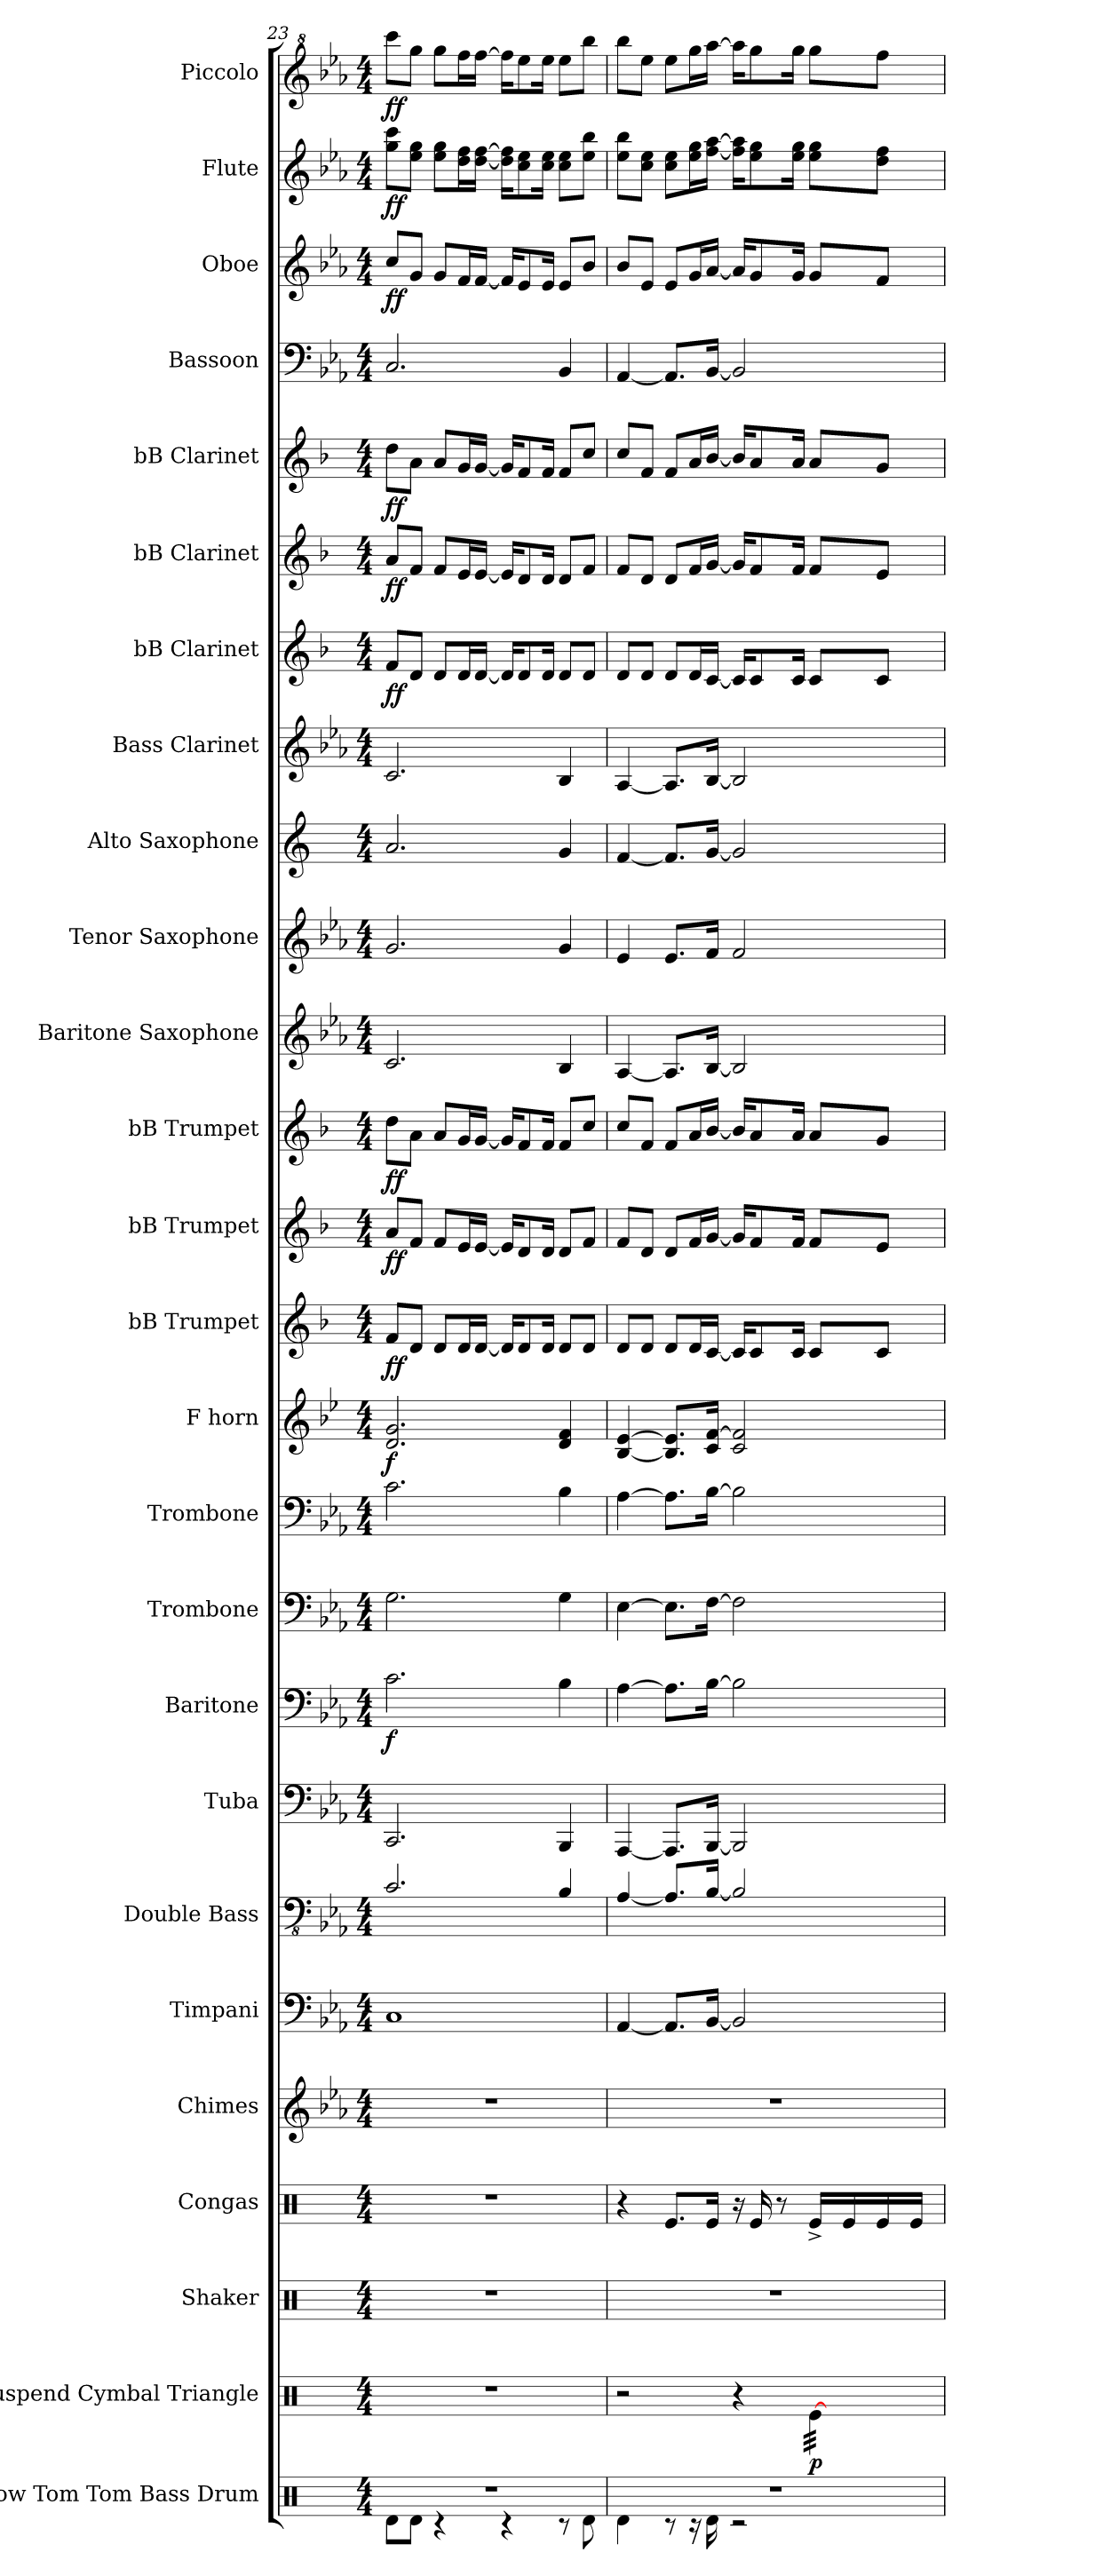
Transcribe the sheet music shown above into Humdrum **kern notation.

**kern	**kern	**dynam	**kern	**kern	**kern	**kern	**kern	**kern	**kern	**dynam	**kern	**kern	**kern	**dynam	**kern	**dynam	**kern	**dynam	**kern	**dynam	**kern	**kern	**kern	**kern	**kern	**dynam	**kern	**dynam	**kern	**dynam	**kern	**kern	**dynam	**kern	**dynam	**kern	**dynam
*part26	*part25	*part25	*part24	*part23	*part22	*part21	*part20	*part19	*part18	*part18	*part17	*part16	*part15	*part15	*part14	*part14	*part13	*part13	*part12	*part12	*part11	*part10	*part9	*part8	*part7	*part7	*part6	*part6	*part5	*part5	*part4	*part3	*part3	*part2	*part2	*part1	*part1
*staff26	*staff25	*staff25	*staff24	*staff23	*staff22	*staff21	*staff20	*staff19	*staff18	*staff18	*staff17	*staff16	*staff15	*staff15	*staff14	*staff14	*staff13	*staff13	*staff12	*staff12	*staff11	*staff10	*staff9	*staff8	*staff7	*staff7	*staff6	*staff6	*staff5	*staff5	*staff4	*staff3	*staff3	*staff2	*staff2	*staff1	*staff1
*I"Low Tom Tom Bass Drum	*I"Suspend Cymbal Triangle	*	*I"Shaker	*I"Congas	*I"Chimes	*I"Timpani	*I"Double Bass	*I"Tuba	*I"Baritone	*	*I"Trombone	*I"Trombone	*I"F horn	*	*I"bB Trumpet	*	*I"bB Trumpet	*	*I"bB Trumpet	*	*I"Baritone Saxophone	*I"Tenor Saxophone	*I"Alto Saxophone	*I"Bass Clarinet	*I"bB Clarinet	*	*I"bB Clarinet	*	*I"bB Clarinet	*	*I"Bassoon	*I"Oboe	*	*I"Flute	*	*I"Piccolo	*
*I'L.T B.D	*I'Sus.C Tri.	*	*I'Sh.	*I'Co.	*I'Chm.	*I'Timp.	*I'Db.	*I'Tba.	*I'Bar.	*	*I'Trb.	*I'Trb.	*I'F Hn.	*	*I'B♭ Tpt.	*	*I'B♭ Tpt.	*	*I'B♭ Tpt.	*	*I'Bar. Sax.	*I'T. Sax.	*I'A. Sax.	*I'B. Cl.	*I'B♭ Cl.	*	*I'B♭ Cl.	*	*I'B♭ Cl.	*	*I'Bsn.	*I'Ob.	*	*I'Fl.	*	*I'Picc.	*
*clefX	*clefX	*	*clefX	*clefX	*clefG2	*clefF4	*clefFv4	*clefF4	*clefF4	*	*clefF4	*clefF4	*clefG2	*	*clefG2	*	*clefG2	*	*clefG2	*	*clefG2	*clefG2	*clefG2	*clefG2	*clefG2	*	*clefG2	*	*clefG2	*	*clefF4	*clefG2	*	*clefG2	*	*clefG^2	*
*	*	*	*	*	*	*	*ITrd7c12	*	*	*	*	*	*ITrd4c7	*	*ITrd1c2	*	*ITrd1c2	*	*ITrd1c2	*	*ITrd12c21	*ITrd8c14	*ITrd5c9	*ITrd8c14	*ITrd1c2	*	*ITrd1c2	*	*ITrd1c2	*	*	*	*	*	*	*	*
*k[]	*k[]	*	*k[]	*k[]	*k[b-e-a-]	*k[b-e-a-]	*k[b-e-a-]	*k[b-e-a-]	*k[b-e-a-]	*	*k[b-e-a-]	*k[b-e-a-]	*k[b-e-a-]	*	*k[b-e-a-]	*	*k[b-e-a-]	*	*k[b-e-a-]	*	*k[b-e-a-]	*k[b-e-a-]	*k[b-e-a-]	*k[b-e-a-]	*k[b-e-a-]	*	*k[b-e-a-]	*	*k[b-e-a-]	*	*k[b-e-a-]	*k[b-e-a-]	*	*k[b-e-a-]	*	*k[b-e-a-]	*
*M4/4	*M4/4	*	*M4/4	*M4/4	*M4/4	*M4/4	*M4/4	*M4/4	*M4/4	*	*M4/4	*M4/4	*M4/4	*	*M4/4	*	*M4/4	*	*M4/4	*	*M4/4	*M4/4	*M4/4	*M4/4	*M4/4	*	*M4/4	*	*M4/4	*	*M4/4	*M4/4	*	*M4/4	*	*M4/4	*
=23	=23	=23	=23	=23	=23	=23	=23	=23	=23	=23	=23	=23	=23	=23	=23	=23	=23	=23	=23	=23	=23	=23	=23	=23	=23	=23	=23	=23	=23	=23	=23	=23	=23	=23	=23	=23	=23
*^	*	*	*	*	*	*	*	*	*	*	*	*	*	*	*	*	*	*	*	*	*	*	*	*	*	*	*	*	*	*	*	*	*	*	*	*	*
!	!	!	!	!	!	!	!	!	!	!	!LO:DY:b	!	!	!	!LO:DY:b	!	!LO:DY:b	!	!LO:DY:b	!	!LO:DY:b	!	!	!	!	!	!LO:DY:b	!	!LO:DY:b	!	!LO:DY:b	!	!	!LO:DY:b	!	!LO:DY:b	!	!LO:DY:b
1r	8Rd\L	1r	.	1r	1r	1r	1C	2.CC/	2.CC/	2.c\	f	2.G\	2.c\	2.G/ 2.c/	f	8e-/L	ff	8g/L	ff	8cc\L	ff	2.C/	2.G/	2.c/	2.C/	8e-/L	ff	8g/L	ff	8cc\L	ff	2.C/	8cc/L	ff	8gg\ 8ccc\L	ff	8cccc\L	ff
.	8Rd\J	.	.	.	.	.	.	.	.	.	.	.	.	.	.	8c/J	.	8e-/J	.	8g\J	.	.	.	.	.	8c/J	.	8e-/J	.	8g\J	.	.	8g/J	.	8ee-\ 8gg\J	.	8ggg\J	.
.	4r	.	.	.	.	.	.	.	.	.	.	.	.	.	.	8c/L	.	8e-/L	.	8g/L	.	.	.	.	.	8c/L	.	8e-/L	.	8g/L	.	.	8g/L	.	8ee-\ 8gg\L	.	8ggg\L	.
.	.	.	.	.	.	.	.	.	.	.	.	.	.	.	.	16c/L	.	16d/L	.	16f/L	.	.	.	.	.	16c/L	.	16d/L	.	16f/L	.	.	16f/L	.	16dd\ 16ff\L	.	16fff\L	.
.	.	.	.	.	.	.	.	.	.	.	.	.	.	.	.	[16c/JJ	.	[16d/JJ	.	[16f/JJ	.	.	.	.	.	[16c/JJ	.	[16d/JJ	.	[16f/JJ	.	.	[16f/JJ	.	[16dd\ [16ff\JJ	.	[16fff\JJ	.
.	4r	.	.	.	.	.	.	.	.	.	.	.	.	.	.	16c/KL]	.	16d/KL]	.	16f/KL]	.	.	.	.	.	16c/KL]	.	16d/KL]	.	16f/KL]	.	.	16f/KL]	.	16dd\] 16ff\]KL	.	16fff\KL]	.
.	.	.	.	.	.	.	.	.	.	.	.	.	.	.	.	8c/	.	8c/	.	8e-/	.	.	.	.	.	8c/	.	8c/	.	8e-/	.	.	8e-/	.	8cc\ 8ee-\	.	8eee-\	.
.	.	.	.	.	.	.	.	.	.	.	.	.	.	.	.	16c/Jk	.	16c/Jk	.	16e-/Jk	.	.	.	.	.	16c/Jk	.	16c/Jk	.	16e-/Jk	.	.	16e-/Jk	.	16cc\ 16ee-\Jk	.	16eee-\Jk	.
.	8r	.	.	.	.	.	.	4BBB-/	4BBB-/	4B-\	.	4G\	4B-\	4G/ 4B-/	.	8c/L	.	8c/L	.	8e-/L	.	4BB-/	4G/	4B-/	4BB-/	8c/L	.	8c/L	.	8e-/L	.	4BB-/	8e-/L	.	8cc\ 8ee-\L	.	8eee-\L	.
.	8Rd\	.	.	.	.	.	.	.	.	.	.	.	.	.	.	8c/J	.	8e-/J	.	8b-/J	.	.	.	.	.	8c/J	.	8e-/J	.	8b-/J	.	.	8b-/J	.	8ee-\ 8bb-\J	.	8bbb-\J	.
=24	=24	=24	=24	=24	=24	=24	=24	=24	=24	=24	=24	=24	=24	=24	=24	=24	=24	=24	=24	=24	=24	=24	=24	=24	=24	=24	=24	=24	=24	=24	=24	=24	=24	=24	=24	=24	=24	=24
*	*	*^	*	*	*	*	*	*	*	*	*	*	*	*	*	*	*	*	*	*	*	*	*	*	*	*	*	*	*	*	*	*	*	*	*	*	*	*
1r	4Rd\	2r	2.ryy	.	1r	4r	1r	[4AA-/	[4AAA-/	[4AAA-/	[4A-\	.	[4E-\	[4A-\	[4E-/ [4A-/	.	8c/L	.	8e-/L	.	8b-/L	.	[4AA-/	4E-/	[4A-/	[4AA-/	8c/L	.	8e-/L	.	8b-/L	.	[4AA-/	8b-/L	.	8ee-\ 8bb-\L	.	8bbb-\L	.
.	.	.	.	.	.	.	.	.	.	.	.	.	.	.	.	.	8c/J	.	8c/J	.	8e-/J	.	.	.	.	.	8c/J	.	8c/J	.	8e-/J	.	.	8e-/J	.	8cc\ 8ee-\J	.	8eee-\J	.
.	8r	.	.	.	.	8.Re/L	.	8.AA-/L]	8.AAA-/L]	8.AAA-/L]	8.A-\L]	.	8.E-\L]	8.A-\L]	8.E-/] 8.A-/]L	.	8c/L	.	8c/L	.	8e-/L	.	8.AA-/L]	8.E-/L	8.A-/L]	8.AA-/L]	8c/L	.	8c/L	.	8e-/L	.	8.AA-/L]	8e-/L	.	8cc\ 8ee-\L	.	8eee-\L	.
.	16r	.	.	.	.	.	.	.	.	.	.	.	.	.	.	.	16c/L	.	16e-/L	.	16g/L	.	.	.	.	.	16c/L	.	16e-/L	.	16g/L	.	.	16g/L	.	16ee-\ 16gg\L	.	16ggg\L	.
.	16Rd\	.	.	.	.	16Re/Jk	.	[16BB-/Jk	[16BBB-/Jk	[16BBB-/Jk	[16B-\Jk	.	[16F\Jk	[16B-\Jk	16F/ [16B-/Jk	.	[16B-/JJ	.	[16f/JJ	.	[16a-/JJ	.	[16BB-/Jk	16F/Jk	[16B-/Jk	[16BB-/Jk	[16B-/JJ	.	[16f/JJ	.	[16a-/JJ	.	[16BB-/Jk	[16a-/JJ	.	[16ff\ [16aa-\JJ	.	[16aaa-\JJ	.
.	2r	4r	.	.	.	16r	.	2BB-/]	2BBB-/]	2BBB-/]	2B-\]	.	2F\]	2B-\]	2F/ 2B-/]	.	16B-/KL]	.	16f/KL]	.	16a-/KL]	.	2BB-/]	2F/	2B-/]	2BB-/]	16B-/KL]	.	16f/KL]	.	16a-/KL]	.	2BB-/]	16a-/KL]	.	16ff\] 16aa-\]KL	.	16aaa-\KL]	.
.	.	.	.	.	.	16Re/	.	.	.	.	.	.	.	.	.	.	8B-/	.	8e-/	.	8g/	.	.	.	.	.	8B-/	.	8e-/	.	8g/	.	.	8g/	.	8ee-\ 8gg\	.	8ggg\	.
.	.	.	.	.	.	8r	.	.	.	.	.	.	.	.	.	.	.	.	.	.	.	.	.	.	.	.	.	.	.	.	.	.	.	.	.	.	.	.	.
.	.	.	.	.	.	.	.	.	.	.	.	.	.	.	.	.	16B-/Jk	.	16e-/Jk	.	16g/Jk	.	.	.	.	.	16B-/Jk	.	16e-/Jk	.	16g/Jk	.	.	16g/Jk	.	16ee-\ 16gg\Jk	.	16ggg\Jk	.
!	!	!	!	!LO:DY:b	!	!	!	!	!	!	!	!	!	!	!	!	!	!	!	!	!	!	!	!	!	!	!	!	!	!	!	!	!	!	!	!	!	!	!
*	*	*tremolo	*	*	*	*	*	*	*	*	*	*	*	*	*	*	*	*	*	*	*	*	*	*	*	*	*	*	*	*	*	*	*	*	*	*	*	*	*
.	.	[32Re\LLL	32Re\LLLyy	p	.	16Re^/LL	.	.	.	.	.	.	.	.	.	.	8B-/L	.	8e-/L	.	8g/L	.	.	.	.	.	8B-/L	.	8e-/L	.	8g/L	.	.	8g/L	.	8ee-\ 8gg\L	.	8ggg\L	.
.	.	32Re\	32Re\yy	.	.	.	.	.	.	.	.	.	.	.	.	.	.	.	.	.	.	.	.	.	.	.	.	.	.	.	.	.	.	.	.	.	.	.	.
.	.	32Re\	32Re\yy	.	.	16Re/	.	.	.	.	.	.	.	.	.	.	.	.	.	.	.	.	.	.	.	.	.	.	.	.	.	.	.	.	.	.	.	.	.
.	.	32Re\	32Re\yy	.	.	.	.	.	.	.	.	.	.	.	.	.	.	.	.	.	.	.	.	.	.	.	.	.	.	.	.	.	.	.	.	.	.	.	.
.	.	32Re\	32Re\yy	.	.	16Re/	.	.	.	.	.	.	.	.	.	.	8B-/J	.	8d/J	.	8f/J	.	.	.	.	.	8B-/J	.	8d/J	.	8f/J	.	.	8f/J	.	8dd\ 8ff\J	.	8fff\J	.
.	.	32Re\	32Re\yy	.	.	.	.	.	.	.	.	.	.	.	.	.	.	.	.	.	.	.	.	.	.	.	.	.	.	.	.	.	.	.	.	.	.	.	.
.	.	32Re\	32Re\yy	.	.	16Re/JJ	.	.	.	.	.	.	.	.	.	.	.	.	.	.	.	.	.	.	.	.	.	.	.	.	.	.	.	.	.	.	.	.	.
.	.	32Re\JJJ	32Re\JJJyy	.	.	.	.	.	.	.	.	.	.	.	.	.	.	.	.	.	.	.	.	.	.	.	.	.	.	.	.	.	.	.	.	.	.	.	.
*	*	*Xtremolo	*	*	*	*	*	*	*	*	*	*	*	*	*	*	*	*	*	*	*	*	*	*	*	*	*	*	*	*	*	*	*	*	*	*	*	*	*
*v	*v	*	*	*	*	*	*	*	*	*	*	*	*	*	*	*	*	*	*	*	*	*	*	*	*	*	*	*	*	*	*	*	*	*	*	*	*	*	*
*	*v	*v	*	*	*	*	*	*	*	*	*	*	*	*	*	*	*	*	*	*	*	*	*	*	*	*	*	*	*	*	*	*	*	*	*	*	*	*
=	=	=	=	=	=	=	=	=	=	=	=	=	=	=	=	=	=	=	=	=	=	=	=	=	=	=	=	=	=	=	=	=	=	=	=	=	=
*-	*-	*-	*-	*-	*-	*-	*-	*-	*-	*-	*-	*-	*-	*-	*-	*-	*-	*-	*-	*-	*-	*-	*-	*-	*-	*-	*-	*-	*-	*-	*-	*-	*-	*-	*-	*-	*-
